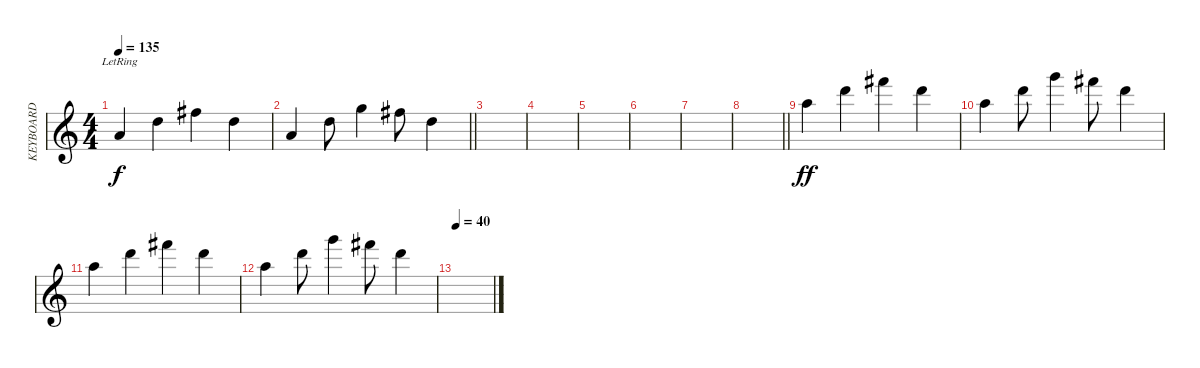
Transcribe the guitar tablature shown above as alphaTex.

\track ("KEYBOARD" "KEYBOARD") {instrument acousticguitarsteel}
\staff {score}
\tuning (E4 B3 G3 D3 A2 E2) {hide}
\ts (4 4)
\tempo 135
\clef g2
\ks c
7.4{lr}.4{dy f volume 12 instrument cello} 7.3.4 7.2.4 7.3.4 |
\barLineRight lightlight
7.4.4 7.3.8 8.2.4 7.2.8 7.3.4 |
|
|
|
|
|
\barLineRight lightlight
|
10.2.4{dy ff volume 9 instrument sitar} 10.1.4 14.1.4 15.2.4 |
10.2.4 10.1.8 15.1.4 14.1.8 15.2.4 |
10.2.4 10.1.4 14.1.4 15.2.4 |
10.2.4 10.1.8 15.1.4 14.1.8 15.2.4 |
\tempo 40
